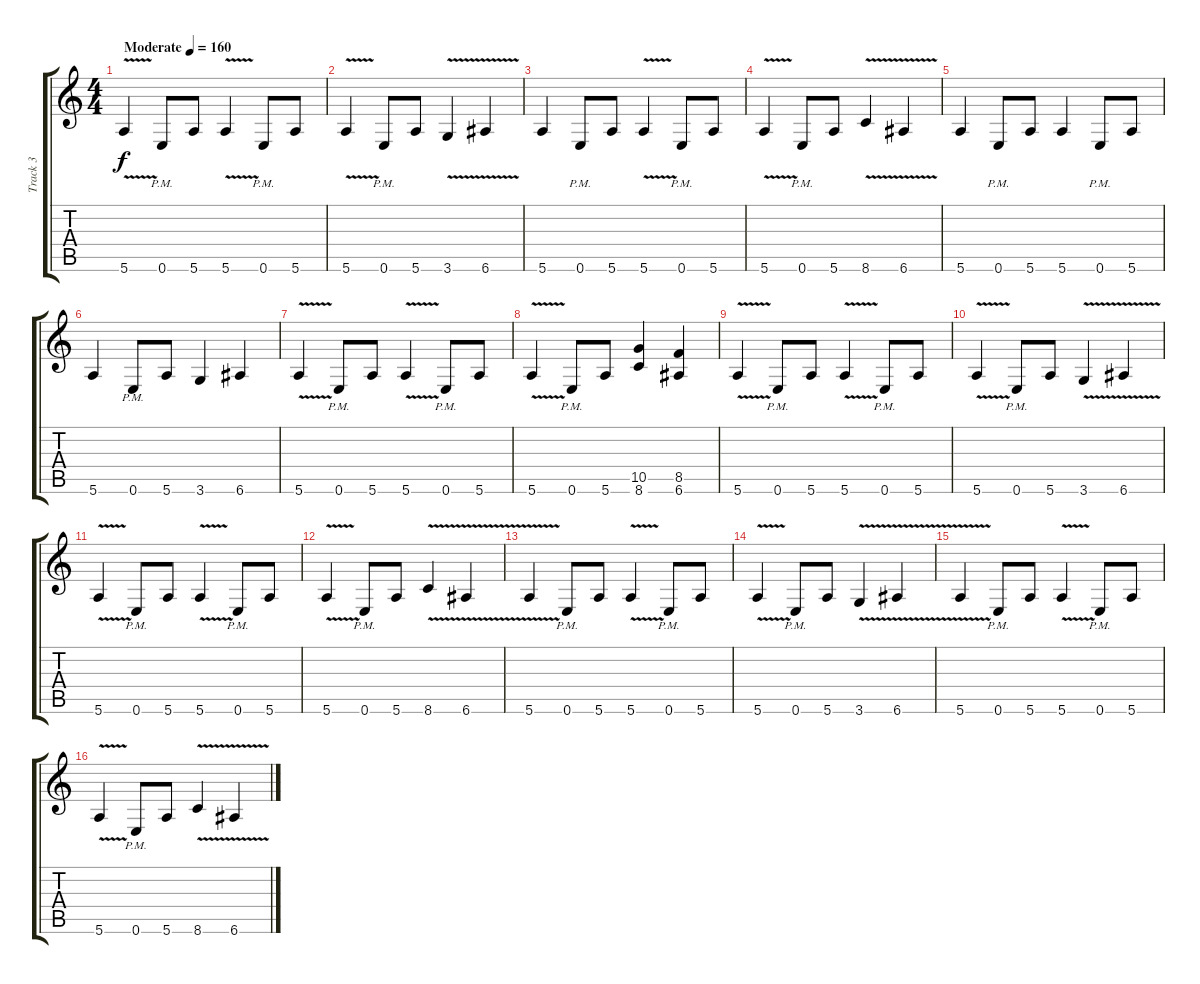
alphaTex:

\track ("Track 3" "Track 3") {instrument overdrivenguitar}
\staff {score tabs}
\tuning (E4 B3 G3 D3 A2 E2) {hide}
\ts (4 4)
\tempo (160 "Moderate")
\tempo 145
\tempo (160 "Moderate")
\clef g2
\ks c
5.6{v}.4{dy f instrument overdrivenguitar} 0.6{pm}.8 5.6.8 5.6{v}.4 0.6{pm}.8 5.6.8 |
5.6{v}.4 0.6{pm}.8 5.6.8 3.6{v}.4 6.6{v}.4 |
5.6.4 0.6{pm}.8 5.6.8 5.6{v}.4 0.6{pm}.8 5.6.8 |
5.6{v}.4 0.6{pm}.8 5.6.8 8.6{v}.4 6.6{v}.4 |
5.6.4 0.6{pm}.8 5.6.8 5.6.4 0.6{pm}.8 5.6.8 |
5.6.4 0.6{pm}.8 5.6.8 3.6.4 6.6.4 |
5.6{v}.4 0.6{pm}.8 5.6.8 5.6{v}.4 0.6{pm}.8 5.6.8 |
5.6{v}.4 0.6{pm}.8 5.6.8 (10.5 8.6).4 (8.5 6.6).4 |
5.6{v}.4 0.6{pm}.8 5.6.8 5.6{v}.4 0.6{pm}.8 5.6.8 |
5.6{v}.4 0.6{pm}.8 5.6.8 3.6{v}.4 6.6{v}.4 |
5.6{v}.4 0.6{pm}.8 5.6.8 5.6{v}.4 0.6{pm}.8 5.6.8 |
5.6{v}.4 0.6{pm}.8 5.6.8 8.6{v}.4 6.6{v}.4 |
5.6{v}.4 0.6{pm}.8 5.6.8 5.6{v}.4 0.6{pm}.8 5.6.8 |
5.6{v}.4 0.6{pm}.8 5.6.8 3.6{v}.4 6.6{v}.4 |
5.6{v}.4 0.6{pm}.8 5.6.8 5.6{v}.4 0.6{pm}.8 5.6.8 |
5.6{v}.4 0.6{pm}.8 5.6.8 8.6{v}.4 6.6{v}.4
